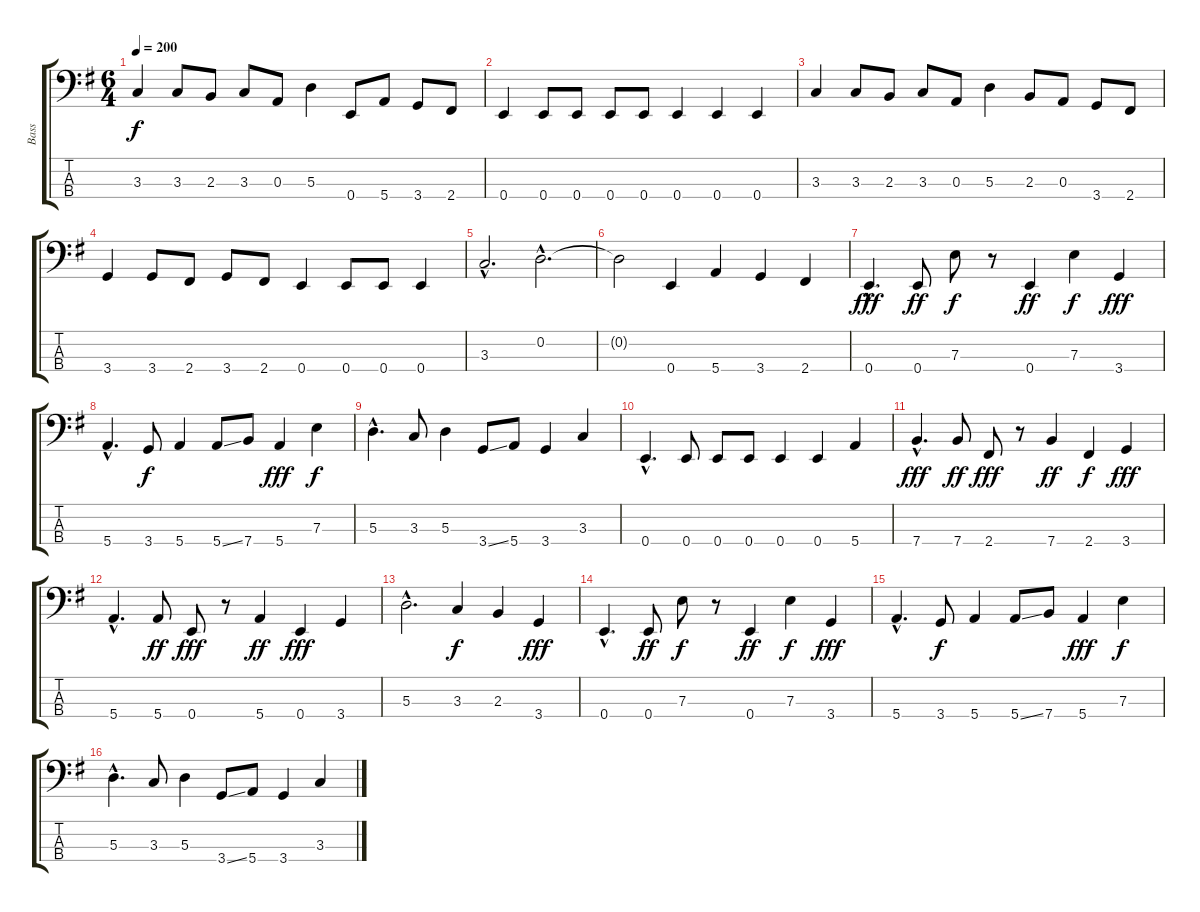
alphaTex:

\track ("Bass" "Bass") {instrument acousticbass}
\staff {score tabs}
\tuning (G2 D2 A1 E1) {hide}
\ts (6 4)
\tempo 200
\clef f4
\ks eminor
3.3.4{dy f} 3.3.8 2.3.8 3.3.8 0.3.8 5.3.4 0.4.8 5.4.8 3.4.8 2.4.8 |
0.4.4 0.4.8 0.4.8 0.4.8 0.4.8 0.4.4 0.4.4 0.4.4 |
3.3.4 3.3.8 2.3.8 3.3.8 0.3.8 5.3.4 2.3.8 0.3.8 3.4.8 2.4.8 |
3.4.4 3.4.8 2.4.8 3.4.8 2.4.8 0.4.4 0.4.8 0.4.8 0.4.4 |
3.3{hac}.2{d} 0.2{hac}.2{d} |
0.2{t}.2 0.4.4 5.4.4 3.4.4 2.4.4 |
0.4{hac}.4{d dy fff} 0.4.8{dy ff} 7.3.8{dy f} r.8 0.4.4{dy ff} 7.3.4{dy f} 3.4.4{dy fff} |
5.4{hac}.4{d} 3.4.8{dy f} 5.4.4 5.4{ss}.8 7.4.8 5.4.4{dy fff} 7.3.4{dy f} |
5.3{hac}.4{d} 3.3.8 5.3.4 3.4{ss}.8 5.4.8 3.4.4 3.3.4 |
0.4{hac}.4{d} 0.4.8 0.4.8 0.4.8 0.4.4 0.4.4 5.4.4 |
7.4{hac}.4{d dy fff} 7.4.8{dy ff} 2.4.8{dy fff} r.8 7.4.4{dy ff} 2.4.4{dy f} 3.4.4{dy fff} |
5.4{hac}.4{d} 5.4.8{dy ff} 0.4.8{dy fff} r.8 5.4.4{dy ff} 0.4.4{dy fff} 3.4.4 |
5.3{hac}.2{d} 3.3.4{dy f} 2.3.4 3.4.4{dy fff} |
0.4{hac}.4{d} 0.4.8{dy ff} 7.3.8{dy f} r.8 0.4.4{dy ff} 7.3.4{dy f} 3.4.4{dy fff} |
5.4{hac}.4{d} 3.4.8{dy f} 5.4.4 5.4{ss}.8 7.4.8 5.4.4{dy fff} 7.3.4{dy f} |
5.3{hac}.4{d} 3.3.8 5.3.4 3.4{ss}.8 5.4.8 3.4.4 3.3.4
